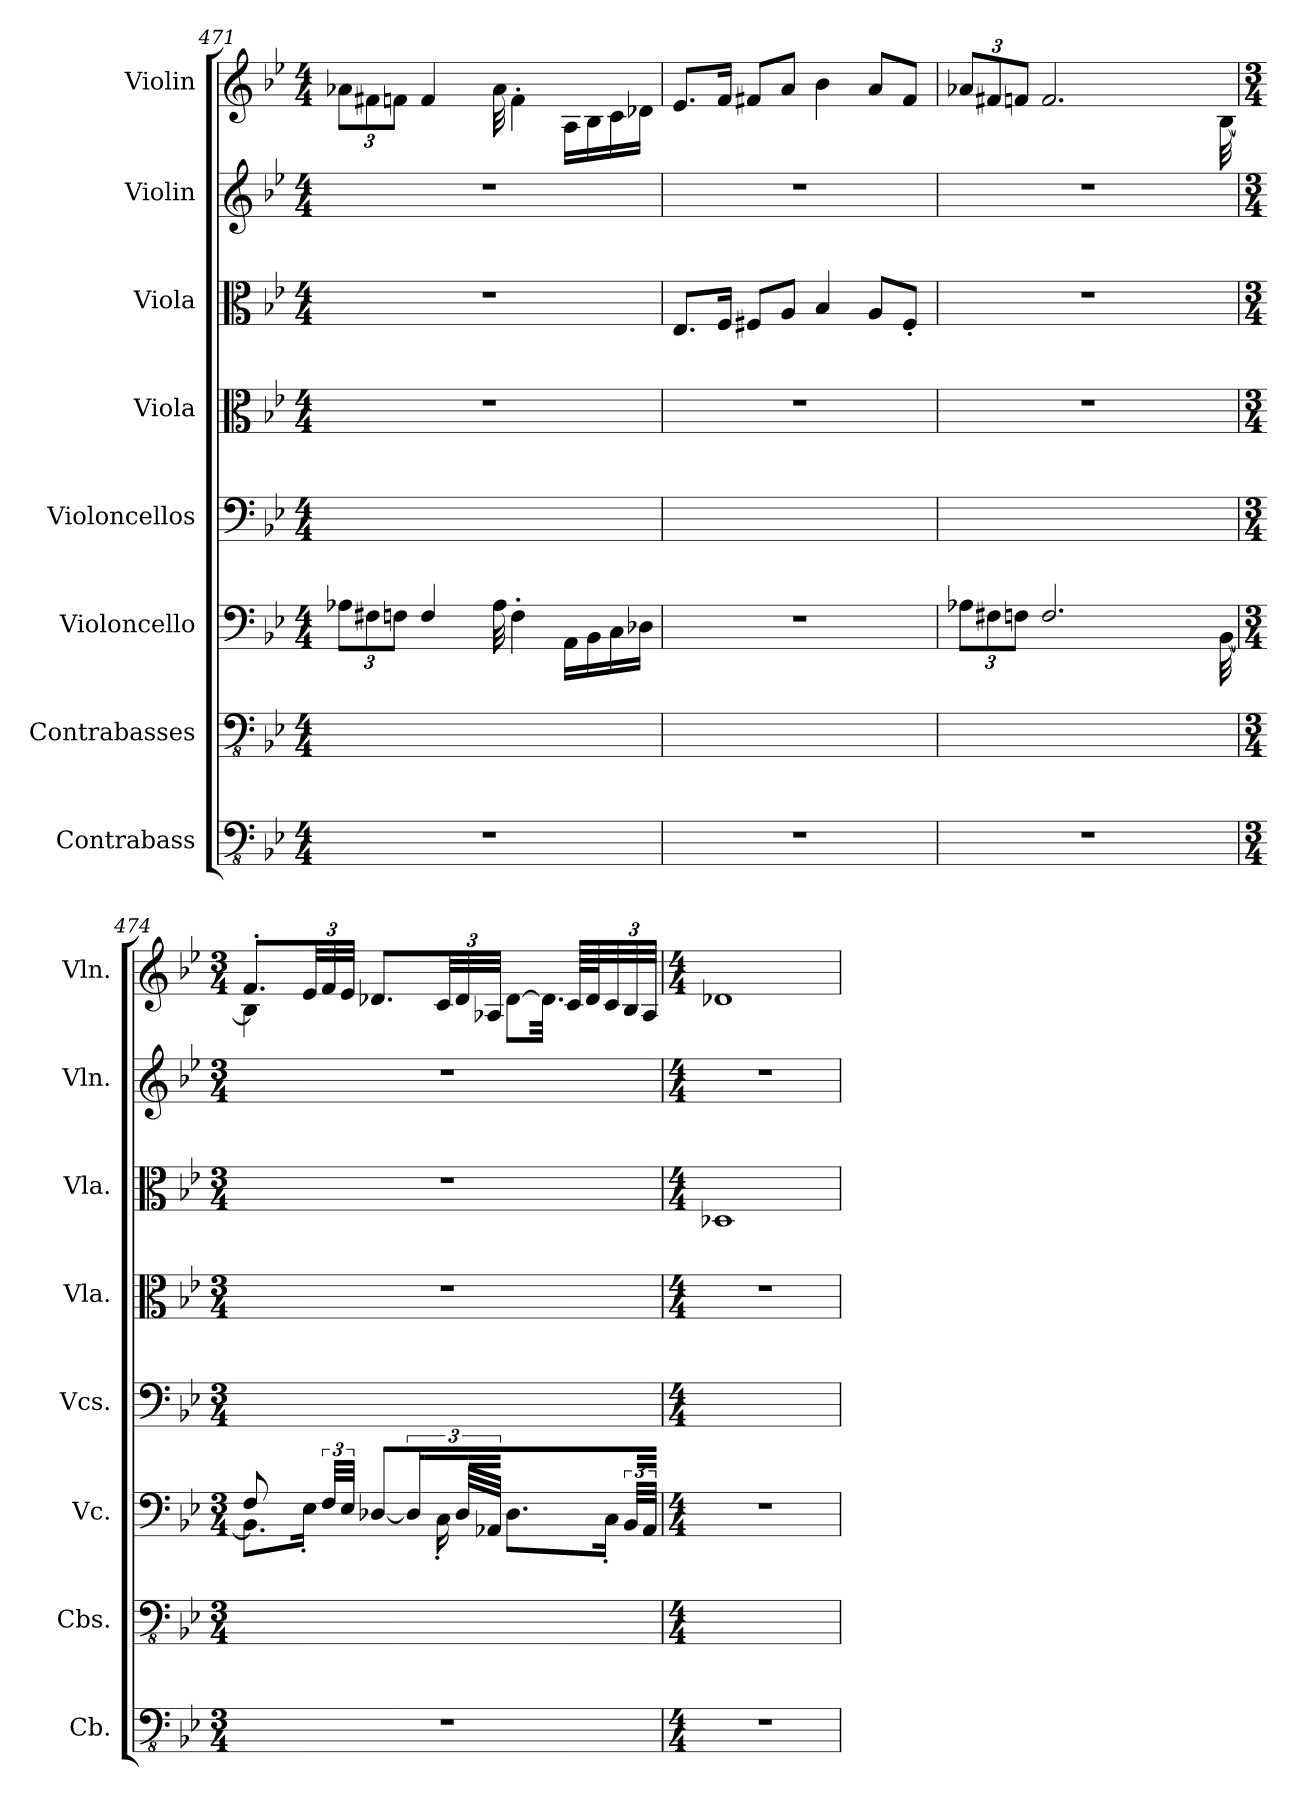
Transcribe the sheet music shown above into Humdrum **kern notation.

**kern	**kern	**kern	**kern	**kern	**kern	**kern	**kern
*part8	*part7	*part6	*part5	*part4	*part3	*part2	*part1
*staff8	*staff7	*staff6	*staff5	*staff4	*staff3	*staff2	*staff1
*I"Contrabass	*I"Contrabasses	*I"Violoncello	*I"Violoncellos	*I"Viola	*I"Viola	*I"Violin	*I"Violin
*I'Cb.	*I'Cbs.	*I'Vc.	*I'Vcs.	*I'Vla.	*I'Vla.	*I'Vln.	*I'Vln.
*clefFv4	*clefFv4	*clefF4	*clefF4	*clefC3	*clefC3	*clefG2	*clefG2
*ITrd7c12	*	*	*	*	*	*	*
*k[b-e-]	*k[b-e-]	*k[b-e-]	*k[b-e-]	*k[b-e-]	*k[b-e-]	*k[b-e-]	*k[b-e-]
*M4/4	*M4/4	*M4/4	*M4/4	*M4/4	*M4/4	*M4/4	*M4/4
=471	=471	=471	=471	=471	=471	=471	=471
*	*	*^	*	*	*	*	*^
*	*	*	*Xbrackettup	*	*	*	*	*	*Xbrackettup
1r	1ryy	4ryy	12A-X\L	1ryy	1r	1r	1r	4ryy	12a-X\L
.	.	.	12F#X\	.	.	.	.	.	12f#X\
.	.	.	12Fn\J	.	.	.	.	.	12fn\J
.	.	4F/	8ryy	.	.	.	.	4f/	8ryy
.	.	.	16ryy	.	.	.	.	.	16ryy
.	.	.	32ryy	.	.	.	.	.	32ryy
.	.	.	32A-\	.	.	.	.	.	32a-\
.	.	2ryy	4F'\	.	.	.	.	2ryy	4f'\
.	.	.	16AA\LL	.	.	.	.	.	16A\LL
.	.	.	16BB-\	.	.	.	.	.	16B-\
.	.	.	16C\	.	.	.	.	.	16c\
.	.	.	16D-X\JJ	.	.	.	.	.	16d-X\JJ
*	*	*v	*v	*	*	*	*	*v	*v
!!LO:PB:g=z
=472	=472	=472	=472	=472	=472	=472	=472
1r	1ryy	1r	1ryy	1r	8.E-/L	1r	8.e-/L
.	.	.	.	.	16F/Jk	.	16f/Jk
.	.	.	.	.	8F#X/L	.	8f#X/L
.	.	.	.	.	8A/J	.	8a/J
.	.	.	.	.	4B-/	.	4b-\
.	.	.	.	.	8A/L	.	8a/L
.	.	.	.	.	8F#'/J	.	8f#/J
=473	=473	=473	=473	=473	=473	=473	=473
*	*	*^	*	*	*	*	*^
1r	1ryy	12A-X\L	2ryy	1ryy	1r	1r	1r	12a-X/L	2ryy
.	.	12F#X\	.	.	.	.	.	12f#X/	.
.	.	12Fn\J	.	.	.	.	.	12fn/J	.
.	.	2.F/	.	.	.	.	.	2.f/	.
.	.	.	4ryy	.	.	.	.	.	4ryy
.	.	.	8ryy	.	.	.	.	.	8ryy
.	.	.	16ryy	.	.	.	.	.	16ryy
.	.	.	32ryy	.	.	.	.	.	32ryy
.	.	.	[32BB-\	.	.	.	.	.	[32B-\
=474	=474	=474	=474	=474	=474	=474	=474	=474	=474
*M3/4	*M3/4	*M3/4	*	*M3/4	*M3/4	*M3/4	*M3/4	*M3/4	*
2.r	2.ryy	8F/	8.BB-\L]	2.ryy	2.r	2.r	2.r	8.f'/L	4B-\]
*	*	*brackettup	*	*	*	*	*	*	*
.	.	12ryy	.	.	.	.	.	.	.
.	.	.	16E-'\Jk	.	.	.	.	48e-/LL	.
.	.	48F/LLL	.	.	.	.	.	48f/	.
.	.	48E-/JJJ	.	.	.	.	.	48e-/JJJ	.
.	.	[8D-X\L	8ryy	.	.	.	.	8.d-X/L	4ryy
.	.	24D-\Jk]	16ryy	.	.	.	.	.	.
.	.	24ryy	.	.	.	.	.	.	.
.	.	.	16C'\	.	.	.	.	48c/LL	.
.	.	48D-/LLL	.	.	.	.	.	48d-/	.
.	.	48AA-X/JJJ	.	.	.	.	.	48A-X/JJJ	.
.	.	8ryy	8.D-\L	.	.	.	.	8ryy	[8d-\L
.	.	12ryy	.	.	.	.	.	32ryy	32.d-\Jkk]
.	.	.	.	.	.	.	.	64c/LLLL	.
.	.	.	.	.	.	.	.	64d-/J	64ryy
.	.	.	16C'\Jk	.	.	.	.	48c/	16ryy
.	.	48BB-/LLL	.	.	.	.	.	48B-/	.
.	.	48AA-/JJJ	.	.	.	.	.	48A-/JJJ	.
*	*	*v	*v	*	*	*	*	*v	*v
!!LO:PB:g=z
=475	=475	=475	=475	=475	=475	=475	=475
*M4/4	*M4/4	*M4/4	*M4/4	*M4/4	*M4/4	*M4/4	*M4/4
1r	1ryy	1r	1ryy	1r	1D-X	1r	1d-X
=	=	=	=	=	=	=	=
*-	*-	*-	*-	*-	*-	*-	*-
